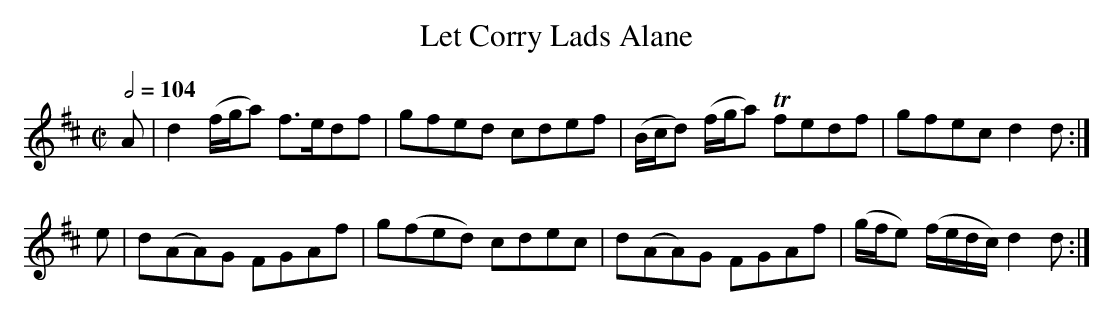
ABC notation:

X:1
T:Let Corry Lads Alane
M:C|
L:1/8
Q:1/2=104
K:D
A|d2(f/g/a) f>edf|gfed   cdef|(B/c/d) (f/g/a) Tfedf| gfec              d2d:|
e|d(AA)G    FGAf |g(fed) cdec| d(AA)G          FGAf|(g/f/e) (f/e/d/c/) d2d:|
